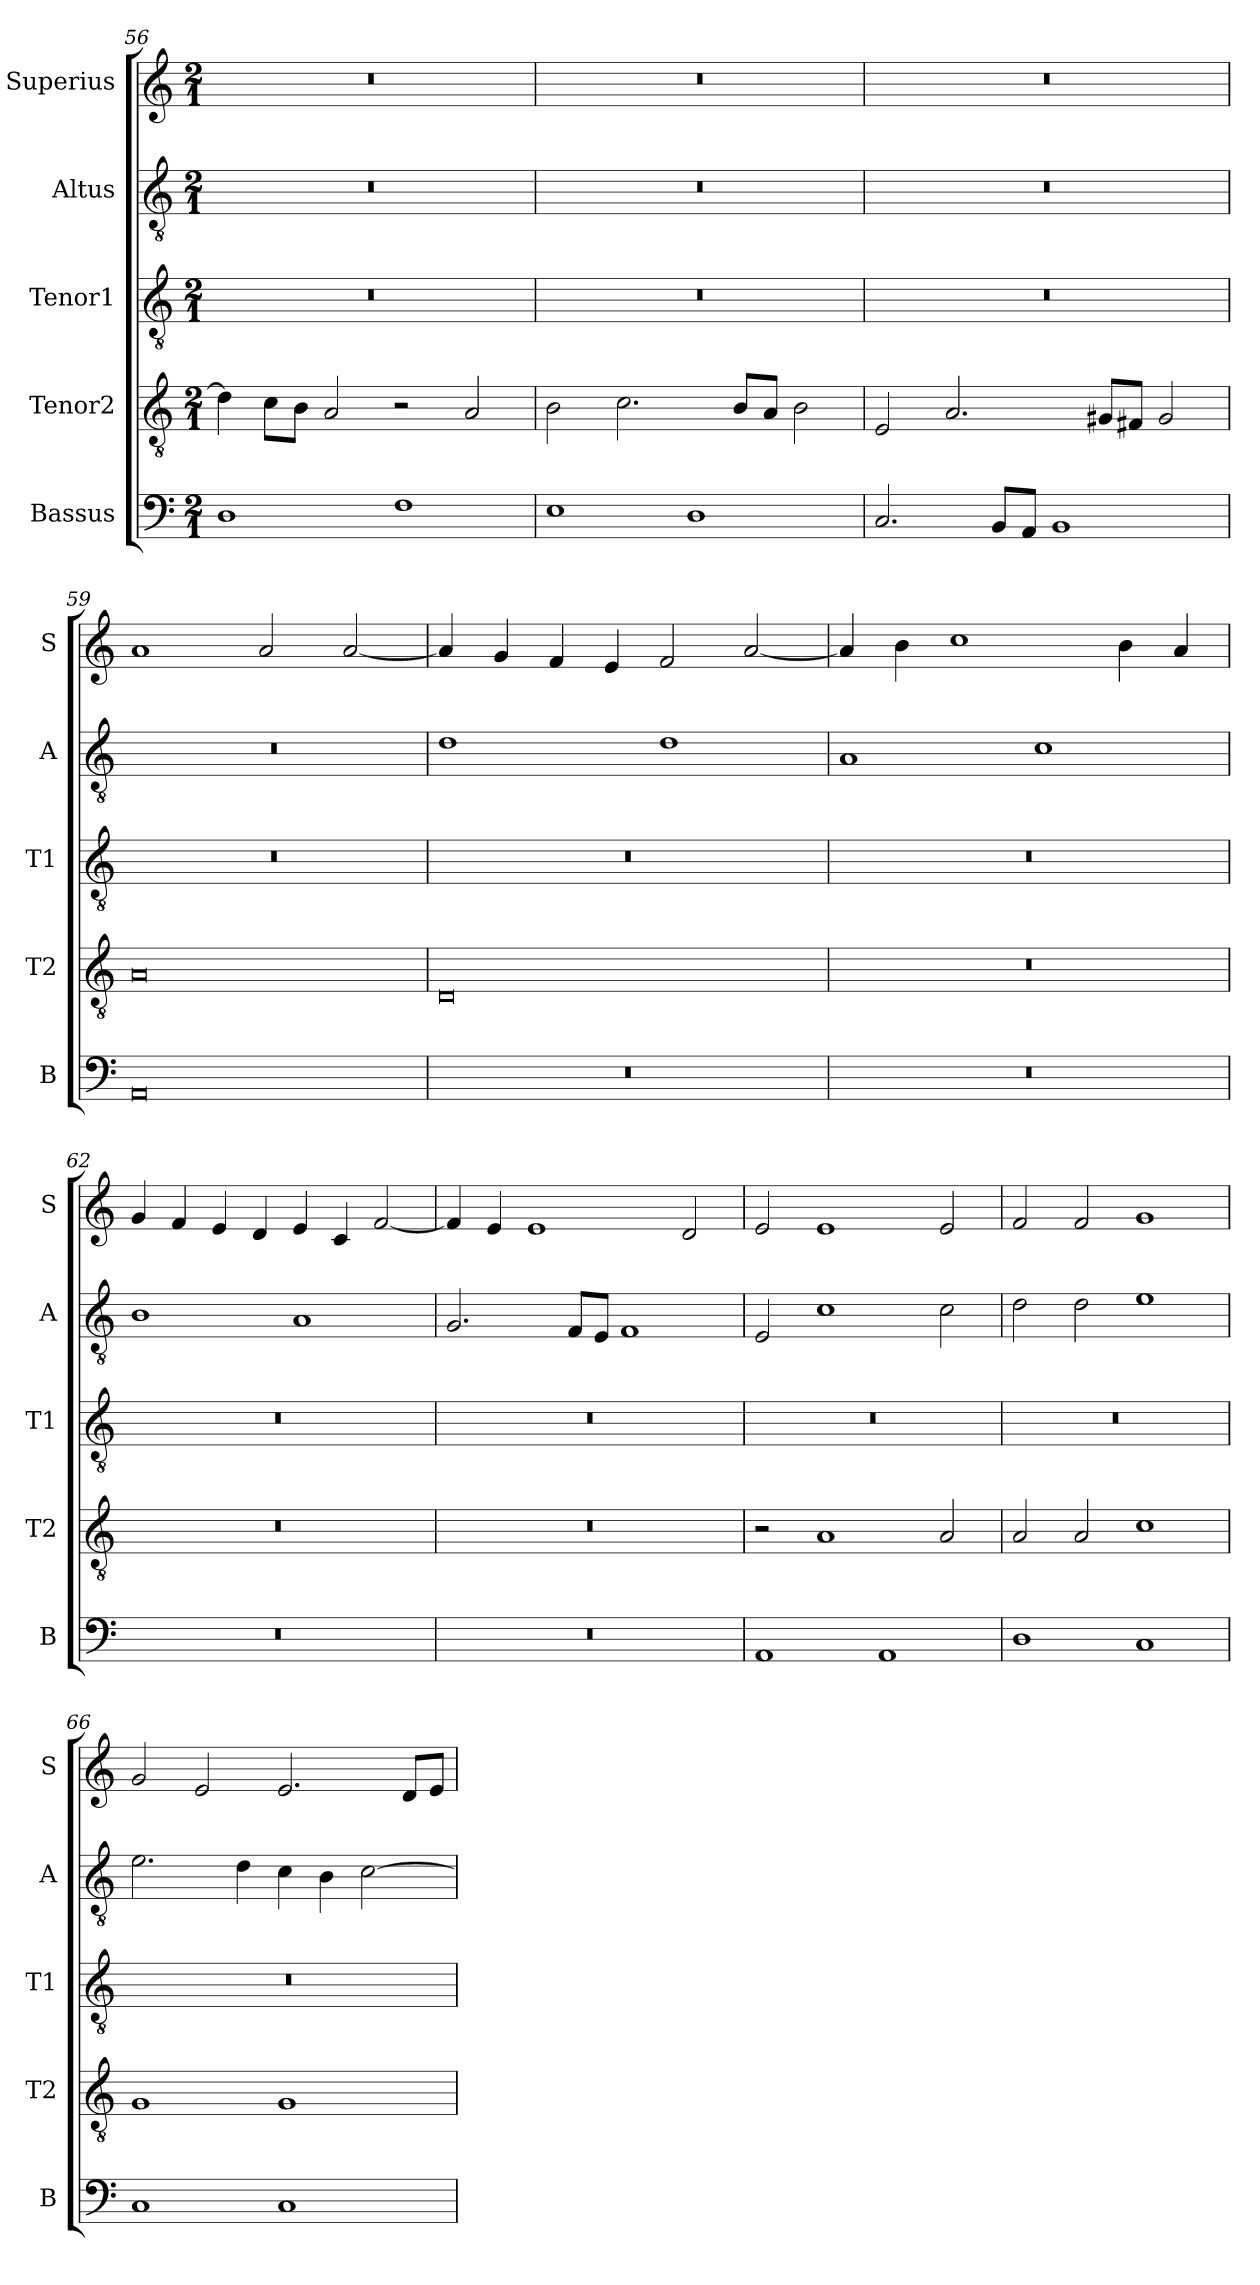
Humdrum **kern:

**kern	**kern	**kern	**kern	**kern
*part5	*part4	*part3	*part2	*part1
*staff5	*staff4	*staff3	*staff2	*staff1
*I"Bassus	*I"Tenor2	*I"Tenor1	*I"Altus	*I"Superius
*I'B	*I'T2	*I'T1	*I'A	*I'S
*clefF4	*clefGv2	*clefGv2	*clefGv2	*clefG2
*k[]	*k[]	*k[]	*k[]	*k[]
*M2/1	*M2/1	*M2/1	*M2/1	*M2/1
=56	=56	=56	=56	=56
1D	4d\]	0r	0r	0r
.	8c\L	.	.	.
.	8B\J	.	.	.
.	2A/	.	.	.
1F	2r	.	.	.
.	2A/	.	.	.
=57	=57	=57	=57	=57
1E	2B\	0r	0r	0r
.	2.c\	.	.	.
1D	.	.	.	.
.	8B/L	.	.	.
.	8A/J	.	.	.
.	2B\	.	.	.
=58	=58	=58	=58	=58
2.C/	2E/	0r	0r	0r
.	2.A/	.	.	.
8BB/L	.	.	.	.
8AA/J	.	.	.	.
1BB	.	.	.	.
.	8G#X/L	.	.	.
.	8F#X/J	.	.	.
.	2G#/	.	.	.
=59	=59	=59	=59	=59
0AA	0A	0r	0r	1a
.	.	.	.	2a/
.	.	.	.	[2a/
=60	=60	=60	=60	=60
0r	0D	0r	1d	4a/]
.	.	.	.	4g/
.	.	.	.	4f/
.	.	.	.	4e/
.	.	.	1d	2f/
.	.	.	.	[2a/
=61	=61	=61	=61	=61
0r	0r	0r	1A	4a/]
.	.	.	.	4b\
.	.	.	.	1cc
.	.	.	1c	.
.	.	.	.	4b\
.	.	.	.	4a/
=62	=62	=62	=62	=62
0r	0r	0r	1B	4g/
.	.	.	.	4f/
.	.	.	.	4e/
.	.	.	.	4d/
.	.	.	1A	4e/
.	.	.	.	4c/
.	.	.	.	[2f/
=63	=63	=63	=63	=63
0r	0r	0r	2.G/	4f/]
.	.	.	.	4e/
.	.	.	.	1e
.	.	.	8F/L	.
.	.	.	8E/J	.
.	.	.	1F	.
.	.	.	.	2d/
=64	=64	=64	=64	=64
1AA	2r	0r	2E/	2e/
.	1A	.	1c	1e
1AA	.	.	.	.
.	2A/	.	2c\	2e/
=65	=65	=65	=65	=65
1D	2A/	0r	2d\	2f/
.	2A/	.	2d\	2f/
1C	1c	.	1e	1g
=66	=66	=66	=66	=66
1C	1G	0r	2.e\	2g/
.	.	.	.	2e/
.	.	.	4d\	.
1C	1G	.	4c\	2.e/
.	.	.	4B\	.
.	.	.	[2c\	.
.	.	.	.	8d/L
.	.	.	.	8e/J
=	=	=	=	=
*-	*-	*-	*-	*-
